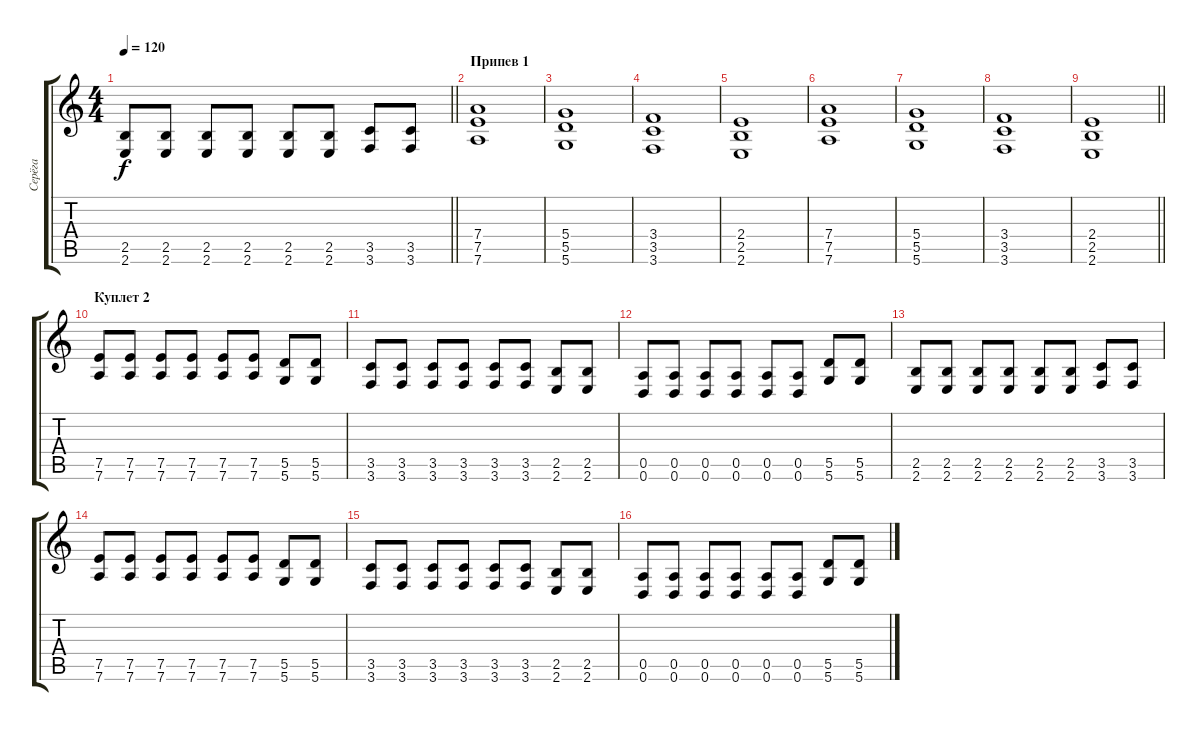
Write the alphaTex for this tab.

\track ("Серёга" "Серёга") {instrument distortionguitar}
\staff {score tabs}
\tuning (E4 B3 G3 D3 A2 D2) {hide}
\ts (4 4)
\tempo 120
\clef g2
\barLineRight lightlight
\ks c
(2.5 2.6).8{dy f} (2.5 2.6).8 (2.5 2.6).8 (2.5 2.6).8 (2.5 2.6).8 (2.5 2.6).8 (3.5 3.6).8 (3.5 3.6).8 |
\section ("" "Припев 1")
(7.4 7.5 7.6).1 |
(5.4 5.5 5.6).1 |
(3.4 3.5 3.6).1 |
(2.4 2.5 2.6).1 |
(7.4 7.5 7.6).1 |
(5.4 5.5 5.6).1 |
(3.4 3.5 3.6).1 |
\barLineRight lightlight
(2.4 2.5 2.6).1 |
\section ("" "Куплет 2")
(7.5 7.6).8 (7.5 7.6).8 (7.5 7.6).8 (7.5 7.6).8 (7.5 7.6).8 (7.5 7.6).8 (5.5 5.6).8 (5.5 5.6).8 |
(3.5 3.6).8 (3.5 3.6).8 (3.5 3.6).8 (3.5 3.6).8 (3.5 3.6).8 (3.5 3.6).8 (2.5 2.6).8 (2.5 2.6).8 |
(0.5 0.6).8 (0.5 0.6).8 (0.5 0.6).8 (0.5 0.6).8 (0.5 0.6).8 (0.5 0.6).8 (5.5 5.6).8 (5.5 5.6).8 |
(2.5 2.6).8 (2.5 2.6).8 (2.5 2.6).8 (2.5 2.6).8 (2.5 2.6).8 (2.5 2.6).8 (3.5 3.6).8 (3.5 3.6).8 |
(7.5 7.6).8 (7.5 7.6).8 (7.5 7.6).8 (7.5 7.6).8 (7.5 7.6).8 (7.5 7.6).8 (5.5 5.6).8 (5.5 5.6).8 |
(3.5 3.6).8 (3.5 3.6).8 (3.5 3.6).8 (3.5 3.6).8 (3.5 3.6).8 (3.5 3.6).8 (2.5 2.6).8 (2.5 2.6).8 |
(0.5 0.6).8 (0.5 0.6).8 (0.5 0.6).8 (0.5 0.6).8 (0.5 0.6).8 (0.5 0.6).8 (5.5 5.6).8 (5.5 5.6).8
